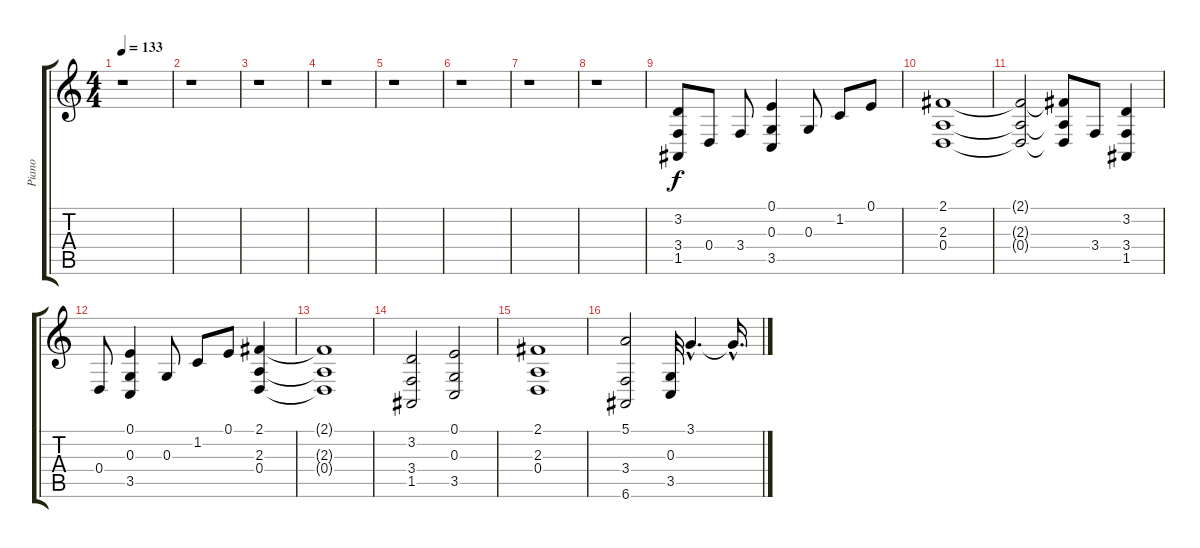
\track ("Piano" "Piano") {instrument acousticgrandpiano}
\staff {score tabs}
\tuning (E4 B3 G3 D3 A2 E2) {hide}
\ts (4 4)
\tempo 133
\clef g2
\ks c
r.1{dy f} |
r.1 |
r.1 |
r.1 |
r.1 |
r.1 |
r.1 |
r.1 |
(3.2 3.4 1.5).8 0.4.8 3.4.8 (0.1 0.3 3.5).4 0.3.8 1.2.8 0.1.8 |
(2.1 2.3 0.4).1 |
(2.1{t} 2.3{t} 0.4{t}).2 (2.1{t} 2.3{t} 0.4{t}).8 3.4.8 (3.2 3.4 1.5).4 |
0.4.8 (0.1 0.3 3.5).4 0.3.8 1.2.8 0.1.8 (2.1 2.3 0.4).4 |
(2.1{t} 2.3{t} 0.4{t}).1 |
(3.2 3.4 1.5).2 (0.1 0.3 3.5).2 |
(2.1 2.3 0.4).1 |
(5.1 3.4 6.6).2 (0.3 3.5).32 3.1{hac}.4{d} 3.1{hac t}.16{d}
